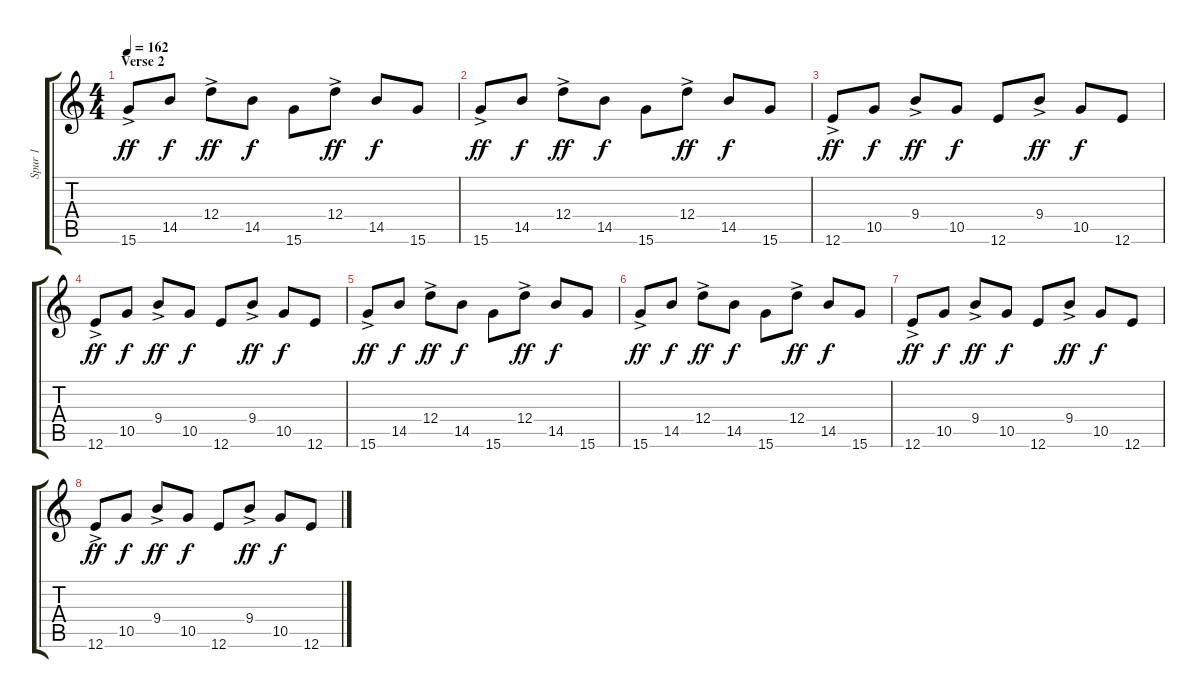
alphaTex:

\track ("Spur 1" "Spur 1") {instrument acousticguitarsteel}
\staff {score tabs}
\tuning (E4 B3 G3 D3 A2 E2) {hide}
\ts (4 4)
\section ("" "Verse 2")
\tempo 162
\clef g2
\ks c
15.6{ac}.8{dy ff} 14.5.8{dy f} 12.4{ac}.8{dy ff} 14.5.8{dy f} 15.6.8 12.4{ac}.8{dy ff} 14.5.8{dy f} 15.6.8 |
15.6{ac}.8{dy ff} 14.5.8{dy f} 12.4{ac}.8{dy ff} 14.5.8{dy f} 15.6.8 12.4{ac}.8{dy ff} 14.5.8{dy f} 15.6.8 |
12.6{ac}.8{dy ff} 10.5.8{dy f} 9.4{ac}.8{dy ff} 10.5.8{dy f} 12.6.8 9.4{ac}.8{dy ff} 10.5.8{dy f} 12.6.8 |
12.6{ac}.8{dy ff} 10.5.8{dy f} 9.4{ac}.8{dy ff} 10.5.8{dy f} 12.6.8 9.4{ac}.8{dy ff} 10.5.8{dy f} 12.6.8 |
15.6{ac}.8{dy ff} 14.5.8{dy f} 12.4{ac}.8{dy ff} 14.5.8{dy f} 15.6.8 12.4{ac}.8{dy ff} 14.5.8{dy f} 15.6.8 |
15.6{ac}.8{dy ff} 14.5.8{dy f} 12.4{ac}.8{dy ff} 14.5.8{dy f} 15.6.8 12.4{ac}.8{dy ff} 14.5.8{dy f} 15.6.8 |
12.6{ac}.8{dy ff} 10.5.8{dy f} 9.4{ac}.8{dy ff} 10.5.8{dy f} 12.6.8 9.4{ac}.8{dy ff} 10.5.8{dy f} 12.6.8 |
12.6{ac}.8{dy ff} 10.5.8{dy f} 9.4{ac}.8{dy ff} 10.5.8{dy f} 12.6.8 9.4{ac}.8{dy ff} 10.5.8{dy f} 12.6.8
